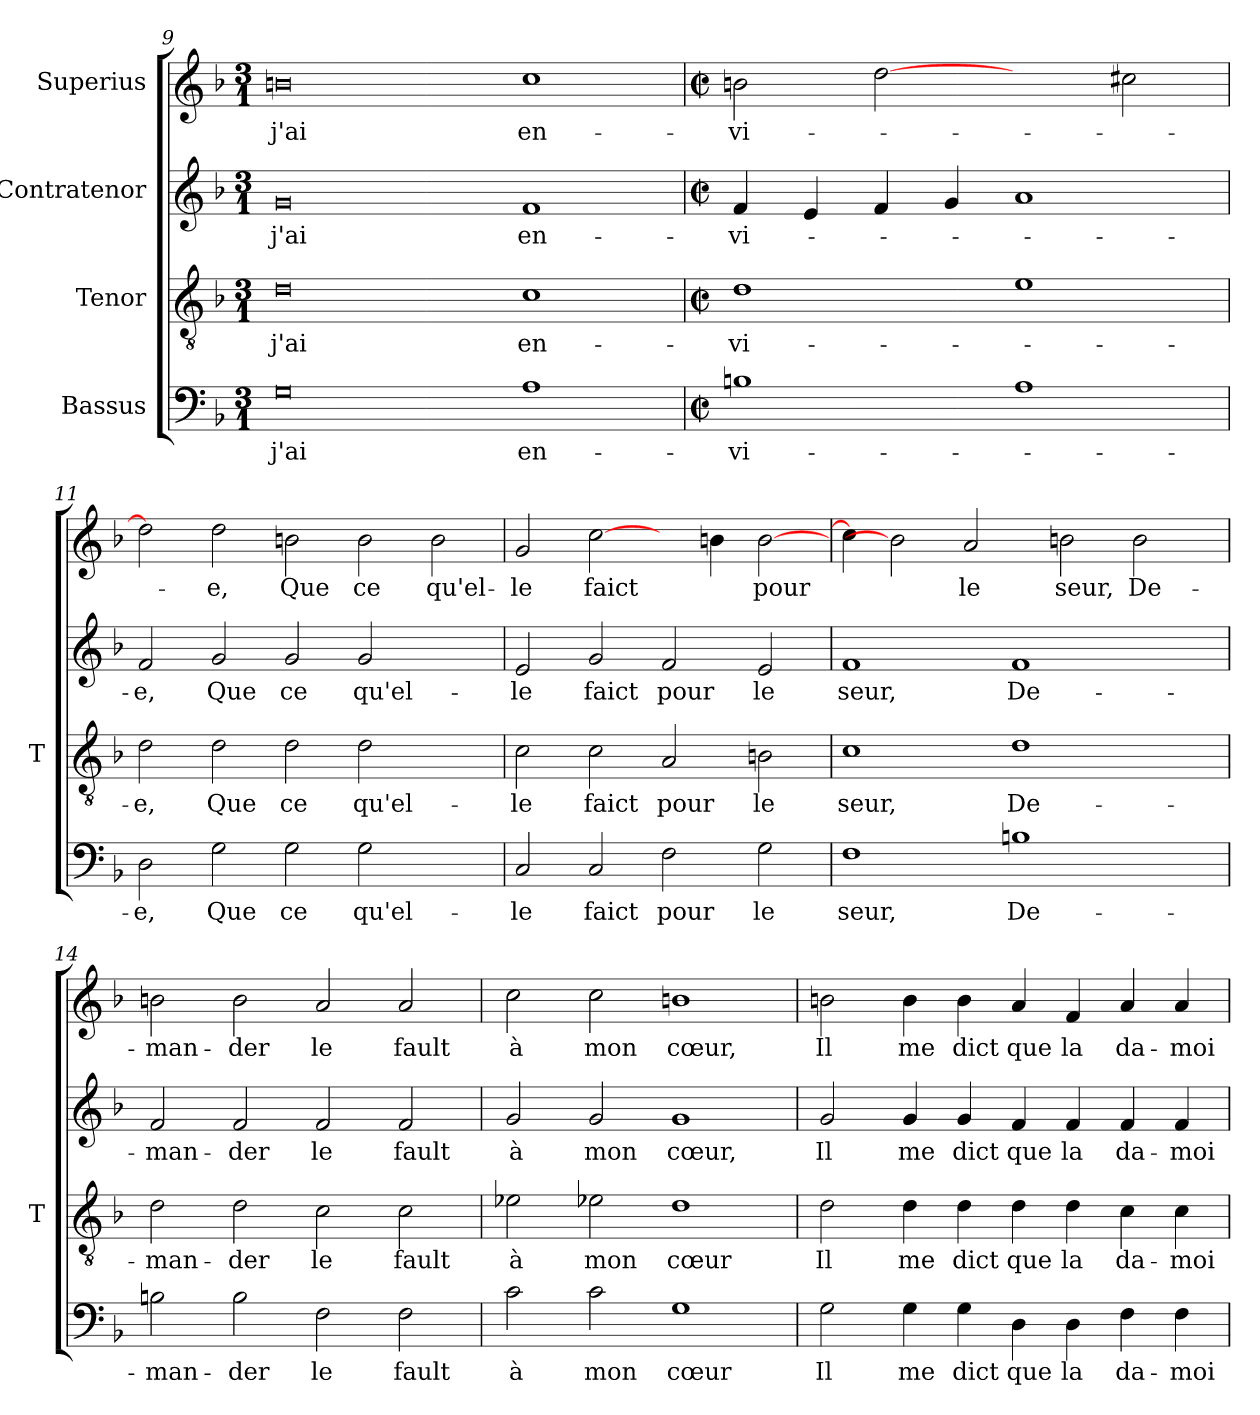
**kern	**text	**kern	**text	**kern	**text	**kern	**text
*part4	*part4	*part3	*part3	*part2	*part2	*part1	*part1
*staff4	*staff4	*staff3	*staff3	*staff2	*staff2	*staff1	*staff1
*I"Bassus	*	*I"Tenor	*	*I"Contratenor	*	*I"Superius	*
*	*	*I'T	*	*	*	*	*
*clefF4	*	*clefGv2	*	*clefG2	*	*clefG2	*
*k[b-]	*	*k[b-]	*	*k[b-]	*	*k[b-]	*
*F:	*	*F:	*	*F:	*	*F:	*
*M3/1	*	*M3/1	*	*M3/1	*	*M3/1	*
=9	=9	=9	=9	=9	=9	=9	=9
0G	-j'ai	0d	-j'ai	0g	-j'ai	0b	-j'ai
1A	en-	1c	en-	1f	en-	1cc	en-
=10	=10	=10	=10	=10	=10	=10	=10
*M2/2	*	*M2/2	*	*M2/2	*	*M2/2	*
*met(c|)	*	*met(c|)	*	*met(c|)	*	*met(c|)	*
1Bn	vi-	1d	vi-	4f	vi-	2b	vi-
.	.	.	.	4e	.	.	.
.	.	.	.	4f	.	[2dd	.
.	.	.	.	4g	.	.	.
1A	.	1e	.	1a	.	2ryy	.
.	.	.	.	.	.	2cc#X	.
=11	=11	=11	=11	=11	=11	=11	=11
2D	-e,	2d	-e,	2f	-e,	2dd]	.
2G	-Que	2d	-Que	2g	-Que	2dd	-e,
2G	-ce	2d	-ce	2g	-ce	2b	-Que
2G	qu'el-	2d	qu'el-	2g	qu'el-	2b	-ce
2ryy	.	2ryy	.	2ryy	.	2b	qu'el-
=12	=12	=12	=12	=12	=12	=12	=12
2C	-le	2c	-le	2e	-le	2g	-le
2C	-faict	2c	-faict	2g	-faict	[2cc	-faict
2F	-pour	2A	-pour	2f	-pour	4ryy	.
.	.	.	.	.	.	4b	.
2G	-le	2B	-le	2e	-le	[2b	-pour
=13	=13	=13	=13	=13	=13	=13	=13
1F	-seur,	1c	-seur,	1f	-seur,	4cc]	.
.	.	.	.	.	.	2b]	.
.	.	.	.	.	.	2a	-le
1Bn	De-	1d	De-	1f	De-	.	.
.	.	.	.	.	.	2b	-seur,
.	.	.	.	.	.	2b	De-
4ryy	.	4ryy	.	4ryy	.	.	.
=14	=14	=14	=14	=14	=14	=14	=14
2Bn	man-	2d	man-	2f	man-	2b	man-
2B	-der	2d	-der	2f	-der	2b	-der
2F	-le	2c	-le	2f	-le	2a	-le
2F	-fault	2c	-fault	2f	-fault	2a	-fault
=15	=15	=15	=15	=15	=15	=15	=15
2c	-à	2e-X	-à	2g	-à	2cc	-à
2c	-mon	2e-X	-mon	2g	-mon	2cc	-mon
1G	-cœur	1d	-cœur	1g	-cœur,	1b	-cœur,
!!LO:PB:g=z
=16	=16	=16	=16	=16	=16	=16	=16
2G	-Il	2d	-Il	2g	-Il	2b	-Il
4G	-me	4d	-me	4g	-me	4b	-me
4G	-dict	4d	-dict	4g	-dict	4b	-dict
4D	-que	4d	-que	4f	-que	4a	-que
4D	-la	4d	-la	4f	-la	4f	-la
4F	da-	4c	da-	4f	da-	4a	da-
4F	moi-	4c	moi-	4f	moi-	4a	moi-
=	=	=	=	=	=	=	=
*-	*-	*-	*-	*-	*-	*-	*-
